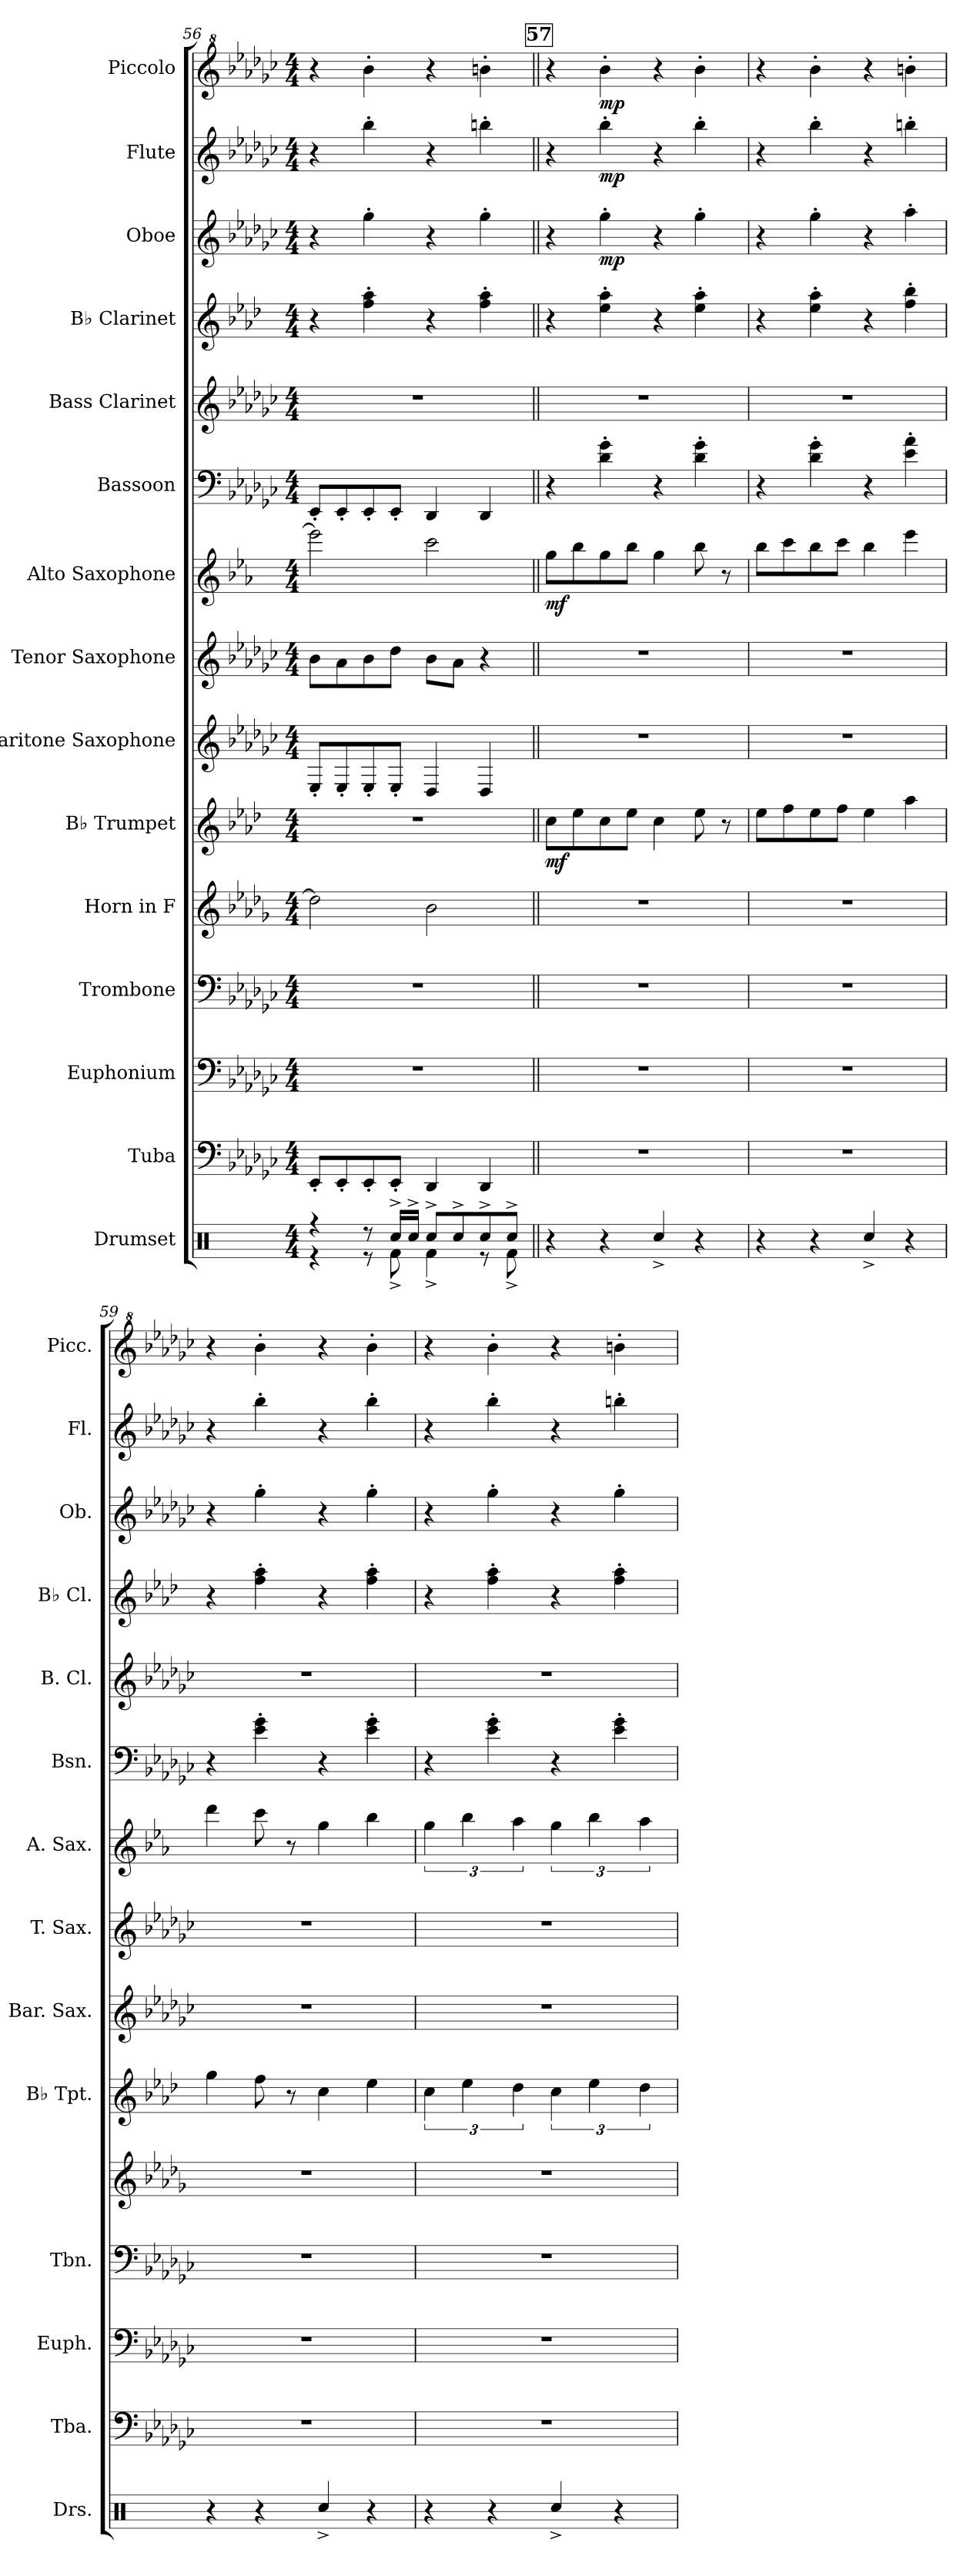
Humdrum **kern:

**kern	**kern	**kern	**kern	**kern	**kern	**dynam	**kern	**kern	**kern	**dynam	**kern	**dynam	**kern	**kern	**dynam	**kern	**dynam	**kern	**dynam	**kern	**dynam
*part15	*part14	*part13	*part12	*part11	*part10	*part10	*part9	*part8	*part7	*part7	*part6	*part6	*part5	*part4	*part4	*part3	*part3	*part2	*part2	*part1	*part1
*staff15	*staff14	*staff13	*staff12	*staff11	*staff10	*staff10	*staff9	*staff8	*staff7	*staff7	*staff6	*staff6	*staff5	*staff4	*staff4	*staff3	*staff3	*staff2	*staff2	*staff1	*staff1
*I"Drumset	*I"Tuba	*I"Euphonium	*I"Trombone	*I"Horn in F	*I"B♭ Trumpet	*	*I"Baritone Saxophone	*I"Tenor Saxophone	*I"Alto Saxophone	*	*I"Bassoon	*	*I"Bass Clarinet	*I"B♭ Clarinet	*	*I"Oboe	*	*I"Flute	*	*I"Piccolo	*
*I'Drs.	*I'Tba.	*I'Euph.	*I'Tbn.	*	*I'B♭ Tpt.	*	*I'Bar. Sax.	*I'T. Sax.	*I'A. Sax.	*	*I'Bsn.	*	*I'B. Cl.	*I'B♭ Cl.	*	*I'Ob.	*	*I'Fl.	*	*I'Picc.	*
*clefX	*clefF4	*clefF4	*clefF4	*clefG2	*clefG2	*	*clefG2	*clefG2	*clefG2	*	*clefF4	*	*clefG2	*clefG2	*	*clefG2	*	*clefG2	*	*clefG^2	*
*	*	*	*	*ITrd4c7	*ITrd1c2	*	*ITrd12c21	*ITrd8c14	*ITrd5c9	*	*	*	*ITrd8c14	*ITrd1c2	*	*	*	*	*	*ITrd-7c-12	*
*k[]	*k[b-e-a-d-g-c-]	*k[b-e-a-d-g-c-]	*k[b-e-a-d-g-c-]	*k[b-e-a-d-g-c-]	*k[b-e-a-d-g-c-]	*	*k[b-e-a-d-g-c-]	*k[b-e-a-d-g-c-]	*k[b-e-a-d-g-c-]	*	*k[b-e-a-d-g-c-]	*	*k[b-e-a-d-g-c-]	*k[b-e-a-d-g-c-]	*	*k[b-e-a-d-g-c-]	*	*k[b-e-a-d-g-c-]	*	*k[b-e-a-d-g-c-]	*
*M4/4	*M4/4	*M4/4	*M4/4	*M4/4	*M4/4	*	*M4/4	*M4/4	*M4/4	*	*M4/4	*	*M4/4	*M4/4	*	*M4/4	*	*M4/4	*	*M4/4	*
=56	=56	=56	=56	=56	=56	=56	=56	=56	=56	=56	=56	=56	=56	=56	=56	=56	=56	=56	=56	=56	=56
*^	*	*	*	*	*	*	*	*	*	*	*	*	*	*	*	*	*	*	*	*	*
4r	4r	8EE-'/L	1r	1r	2g-\]	1r	.	8EE-'/L	8B-\L	2gg-\]	.	8EE-'/L	.	1r	4r	.	4r	.	4r	.	4r	.
.	.	8EE-'/	.	.	.	.	.	8EE-'/	8A-\	.	.	8EE-'/	.	.	.	.	.	.	.	.	.	.
8r	8r	8EE-'/	.	.	.	.	.	8EE-'/	8B-\	.	.	8EE-'/	.	.	4ee-\' 4gg-\'	.	4gg-'\	.	4bb-'\	.	4bbb-'\	.
16Rcc^/LL	8Rf^\	8EE-'/J	.	.	.	.	.	8EE-'/J	8d-\J	.	.	8EE-'/J	.	.	.	.	.	.	.	.	.	.
16Rcc^/JJ	.	.	.	.	.	.	.	.	.	.	.	.	.	.	.	.	.	.	.	.	.	.
8Rcc^/L	4Rf^\	4DD-/	.	.	2e-\	.	.	4DD-/	8B-\L	2ee-\	.	4DD-/	.	.	4r	.	4r	.	4r	.	4r	.
8Rcc^/	.	.	.	.	.	.	.	.	8A-\J	.	.	.	.	.	.	.	.	.	.	.	.	.
8Rcc^/	8r	4DD-/	.	.	.	.	.	4DD-/	4r	.	.	4DD-/	.	.	4ee-\' 4gg-\'	.	4gg-'\	.	4bbn'\	.	4bbbn'\	.
8Rcc^/J	8Rf^\	.	.	.	.	.	.	.	.	.	.	.	.	.	.	.	.	.	.	.	.	.
!!LO:REH:place=s1:a:B:fs=14:t=57
=57||	=57||	=57||	=57||	=57||	=57||	=57||	=57||	=57||	=57||	=57||	=57||	=57||	=57||	=57||	=57||	=57||	=57||	=57||	=57||	=57||	=57||	=57||
!	!	!	!	!	!	!	!LO:DY:b	!	!	!	!LO:DY:b	!	!	!	!	!	!	!	!	!	!	!
*v	*v	*	*	*	*	*	*	*	*	*	*	*	*	*	*	*	*	*	*	*	*	*
4r	1r	1r	1r	1r	8b-\L	mf	1r	1r	8b-\L	mf	4r	.	1r	4r	.	4r	.	4r	.	4r	.
.	.	.	.	.	8dd-\	.	.	.	8dd-\	.	.	.	.	.	.	.	.	.	.	.	.
!	!	!	!	!	!	!	!	!	!	!	!	!LO:DY:b	!	!	!	!	!	!	!	!	!
!	!	!	!	!	!	!	!	!	!	!	!	!LO:DY:n=1:b	!	!	!LO:DY:b	!	!	!	!	!	!
!	!	!	!	!	!	!	!	!	!	!	!	!	!	!	!LO:DY:n=1:b	!	!LO:DY:b	!	!LO:DY:b	!	!LO:DY:b
4r	.	.	.	.	8b-\	.	.	.	8b-\	.	4d-\' 4g-\'	mp mp	.	4dd-\' 4gg-\'	mp mp	4gg-'\	mp	4bb-'\	mp	4bbb-'\	mp
.	.	.	.	.	8dd-\J	.	.	.	8dd-\J	.	.	.	.	.	.	.	.	.	.	.	.
4Rcc^/	.	.	.	.	4b-\	.	.	.	4b-\	.	4r	.	.	4r	.	4r	.	4r	.	4r	.
4r	.	.	.	.	8dd-\	.	.	.	8dd-\	.	4d-\' 4g-\'	.	.	4dd-\' 4gg-\'	.	4gg-'\	.	4bb-'\	.	4bbb-'\	.
.	.	.	.	.	8r	.	.	.	8r	.	.	.	.	.	.	.	.	.	.	.	.
=58	=58	=58	=58	=58	=58	=58	=58	=58	=58	=58	=58	=58	=58	=58	=58	=58	=58	=58	=58	=58	=58
4r	1r	1r	1r	1r	8dd-\L	.	1r	1r	8dd-\L	.	4r	.	1r	4r	.	4r	.	4r	.	4r	.
.	.	.	.	.	8ee-\	.	.	.	8ee-\	.	.	.	.	.	.	.	.	.	.	.	.
4r	.	.	.	.	8dd-\	.	.	.	8dd-\	.	4d-\' 4g-\'	.	.	4dd-\' 4gg-\'	.	4gg-'\	.	4bb-'\	.	4bbb-'\	.
.	.	.	.	.	8ee-\J	.	.	.	8ee-\J	.	.	.	.	.	.	.	.	.	.	.	.
4Rcc^/	.	.	.	.	4dd-\	.	.	.	4dd-\	.	4r	.	.	4r	.	4r	.	4r	.	4r	.
4r	.	.	.	.	4gg-\	.	.	.	4gg-\	.	4e-\' 4a-\'	.	.	4ee-\' 4aa-\'	.	4aa-'\	.	4bbn'\	.	4bbbn'\	.
=59	=59	=59	=59	=59	=59	=59	=59	=59	=59	=59	=59	=59	=59	=59	=59	=59	=59	=59	=59	=59	=59
4r	1r	1r	1r	1r	4ff\	.	1r	1r	4ff\	.	4r	.	1r	4r	.	4r	.	4r	.	4r	.
4r	.	.	.	.	8ee-\	.	.	.	8ee-\	.	4e-\' 4g-\'	.	.	4ee-\' 4gg-\'	.	4gg-'\	.	4bb-'\	.	4bbb-'\	.
.	.	.	.	.	8r	.	.	.	8r	.	.	.	.	.	.	.	.	.	.	.	.
4Rcc^/	.	.	.	.	4b-\	.	.	.	4b-\	.	4r	.	.	4r	.	4r	.	4r	.	4r	.
4r	.	.	.	.	4dd-\	.	.	.	4dd-\	.	4e-\' 4g-\'	.	.	4ee-\' 4gg-\'	.	4gg-'\	.	4bb-'\	.	4bbb-'\	.
=60	=60	=60	=60	=60	=60	=60	=60	=60	=60	=60	=60	=60	=60	=60	=60	=60	=60	=60	=60	=60	=60
4r	1r	1r	1r	1r	6b-\	.	1r	1r	6b-\	.	4r	.	1r	4r	.	4r	.	4r	.	4r	.
.	.	.	.	.	6dd-\	.	.	.	6dd-\	.	.	.	.	.	.	.	.	.	.	.	.
4r	.	.	.	.	.	.	.	.	.	.	4e-\' 4g-\'	.	.	4ee-\' 4gg-\'	.	4gg-'\	.	4bb-'\	.	4bbb-'\	.
.	.	.	.	.	6cc-\	.	.	.	6cc-\	.	.	.	.	.	.	.	.	.	.	.	.
4Rcc^/	.	.	.	.	6b-\	.	.	.	6b-\	.	4r	.	.	4r	.	4r	.	4r	.	4r	.
.	.	.	.	.	6dd-\	.	.	.	6dd-\	.	.	.	.	.	.	.	.	.	.	.	.
4r	.	.	.	.	.	.	.	.	.	.	4e-\' 4g-\'	.	.	4ee-\' 4gg-\'	.	4gg-'\	.	4bbn'\	.	4bbbn'\	.
.	.	.	.	.	6cc-\	.	.	.	6cc-\	.	.	.	.	.	.	.	.	.	.	.	.
=	=	=	=	=	=	=	=	=	=	=	=	=	=	=	=	=	=	=	=	=	=
*-	*-	*-	*-	*-	*-	*-	*-	*-	*-	*-	*-	*-	*-	*-	*-	*-	*-	*-	*-	*-	*-
